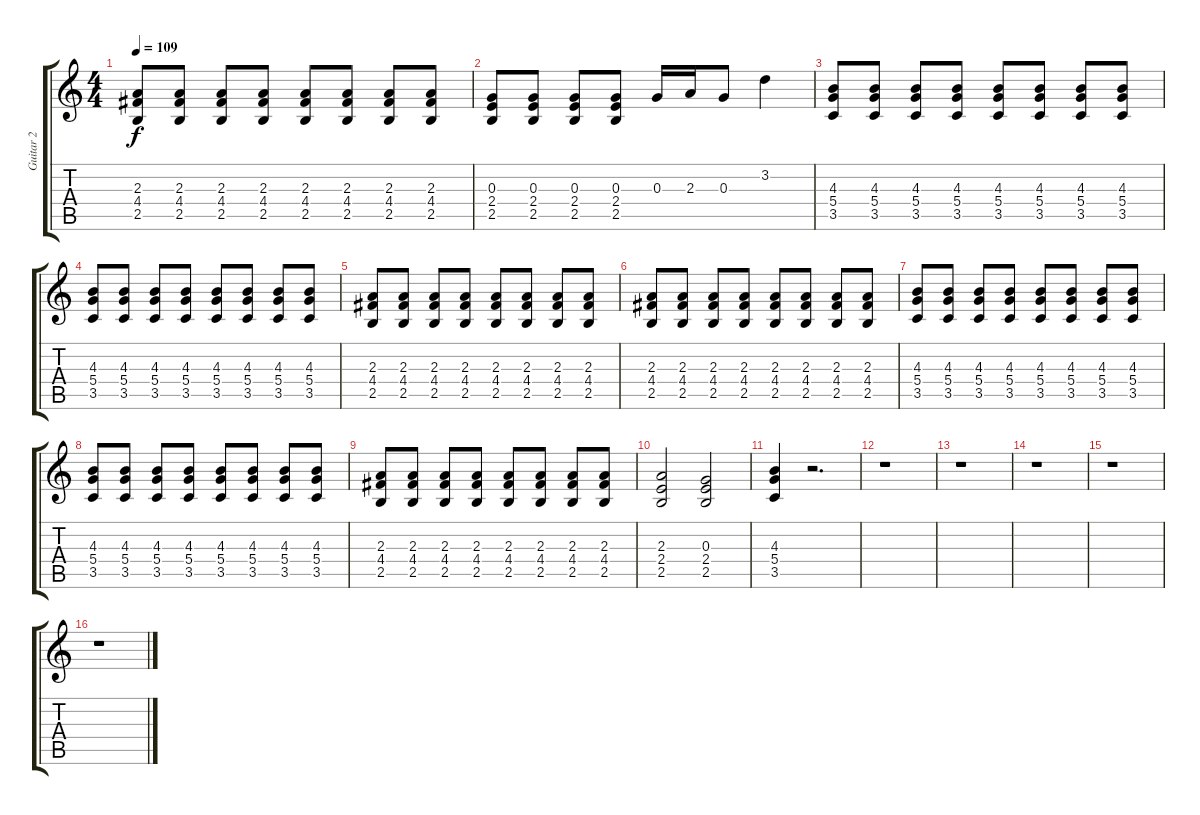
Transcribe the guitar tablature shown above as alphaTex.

\track ("Guitar 2" "Guitar 2") {instrument distortionguitar}
\staff {score tabs}
\tuning (E4 B3 G3 D3 A2 E2) {hide}
\ts (4 4)
\tempo 109
\clef g2
\ks c
(2.3 4.4 2.5).8{dy f} (2.3 4.4 2.5).8 (2.3 4.4 2.5).8 (2.3 4.4 2.5).8 (2.3 4.4 2.5).8 (2.3 4.4 2.5).8 (2.3 4.4 2.5).8 (2.3 4.4 2.5).8 |
(0.3 2.4 2.5).8 (0.3 2.4 2.5).8 (0.3 2.4 2.5).8 (0.3 2.4 2.5).8 0.3.16 2.3.16 0.3.8 3.2.4 |
(4.3 5.4 3.5).8 (4.3 5.4 3.5).8 (4.3 5.4 3.5).8 (4.3 5.4 3.5).8 (4.3 5.4 3.5).8 (4.3 5.4 3.5).8 (4.3 5.4 3.5).8 (4.3 5.4 3.5).8 |
(4.3 5.4 3.5).8 (4.3 5.4 3.5).8 (4.3 5.4 3.5).8 (4.3 5.4 3.5).8 (4.3 5.4 3.5).8 (4.3 5.4 3.5).8 (4.3 5.4 3.5).8 (4.3 5.4 3.5).8 |
(2.3 4.4 2.5).8 (2.3 4.4 2.5).8 (2.3 4.4 2.5).8 (2.3 4.4 2.5).8 (2.3 4.4 2.5).8 (2.3 4.4 2.5).8 (2.3 4.4 2.5).8 (2.3 4.4 2.5).8 |
(2.3 4.4 2.5).8 (2.3 4.4 2.5).8 (2.3 4.4 2.5).8 (2.3 4.4 2.5).8 (2.3 4.4 2.5).8 (2.3 4.4 2.5).8 (2.3 4.4 2.5).8 (2.3 4.4 2.5).8 |
(4.3 5.4 3.5).8 (4.3 5.4 3.5).8 (4.3 5.4 3.5).8 (4.3 5.4 3.5).8 (4.3 5.4 3.5).8 (4.3 5.4 3.5).8 (4.3 5.4 3.5).8 (4.3 5.4 3.5).8 |
(4.3 5.4 3.5).8 (4.3 5.4 3.5).8 (4.3 5.4 3.5).8 (4.3 5.4 3.5).8 (4.3 5.4 3.5).8 (4.3 5.4 3.5).8 (4.3 5.4 3.5).8 (4.3 5.4 3.5).8 |
(2.3 4.4 2.5).8 (2.3 4.4 2.5).8 (2.3 4.4 2.5).8 (2.3 4.4 2.5).8 (2.3 4.4 2.5).8 (2.3 4.4 2.5).8 (2.3 4.4 2.5).8 (2.3 4.4 2.5).8 |
(2.3 2.4 2.5).2 (0.3 2.4 2.5).2 |
(4.3 5.4 3.5).4 r.2{d} |
r.1 |
r.1 |
r.1 |
r.1 |
r.1
